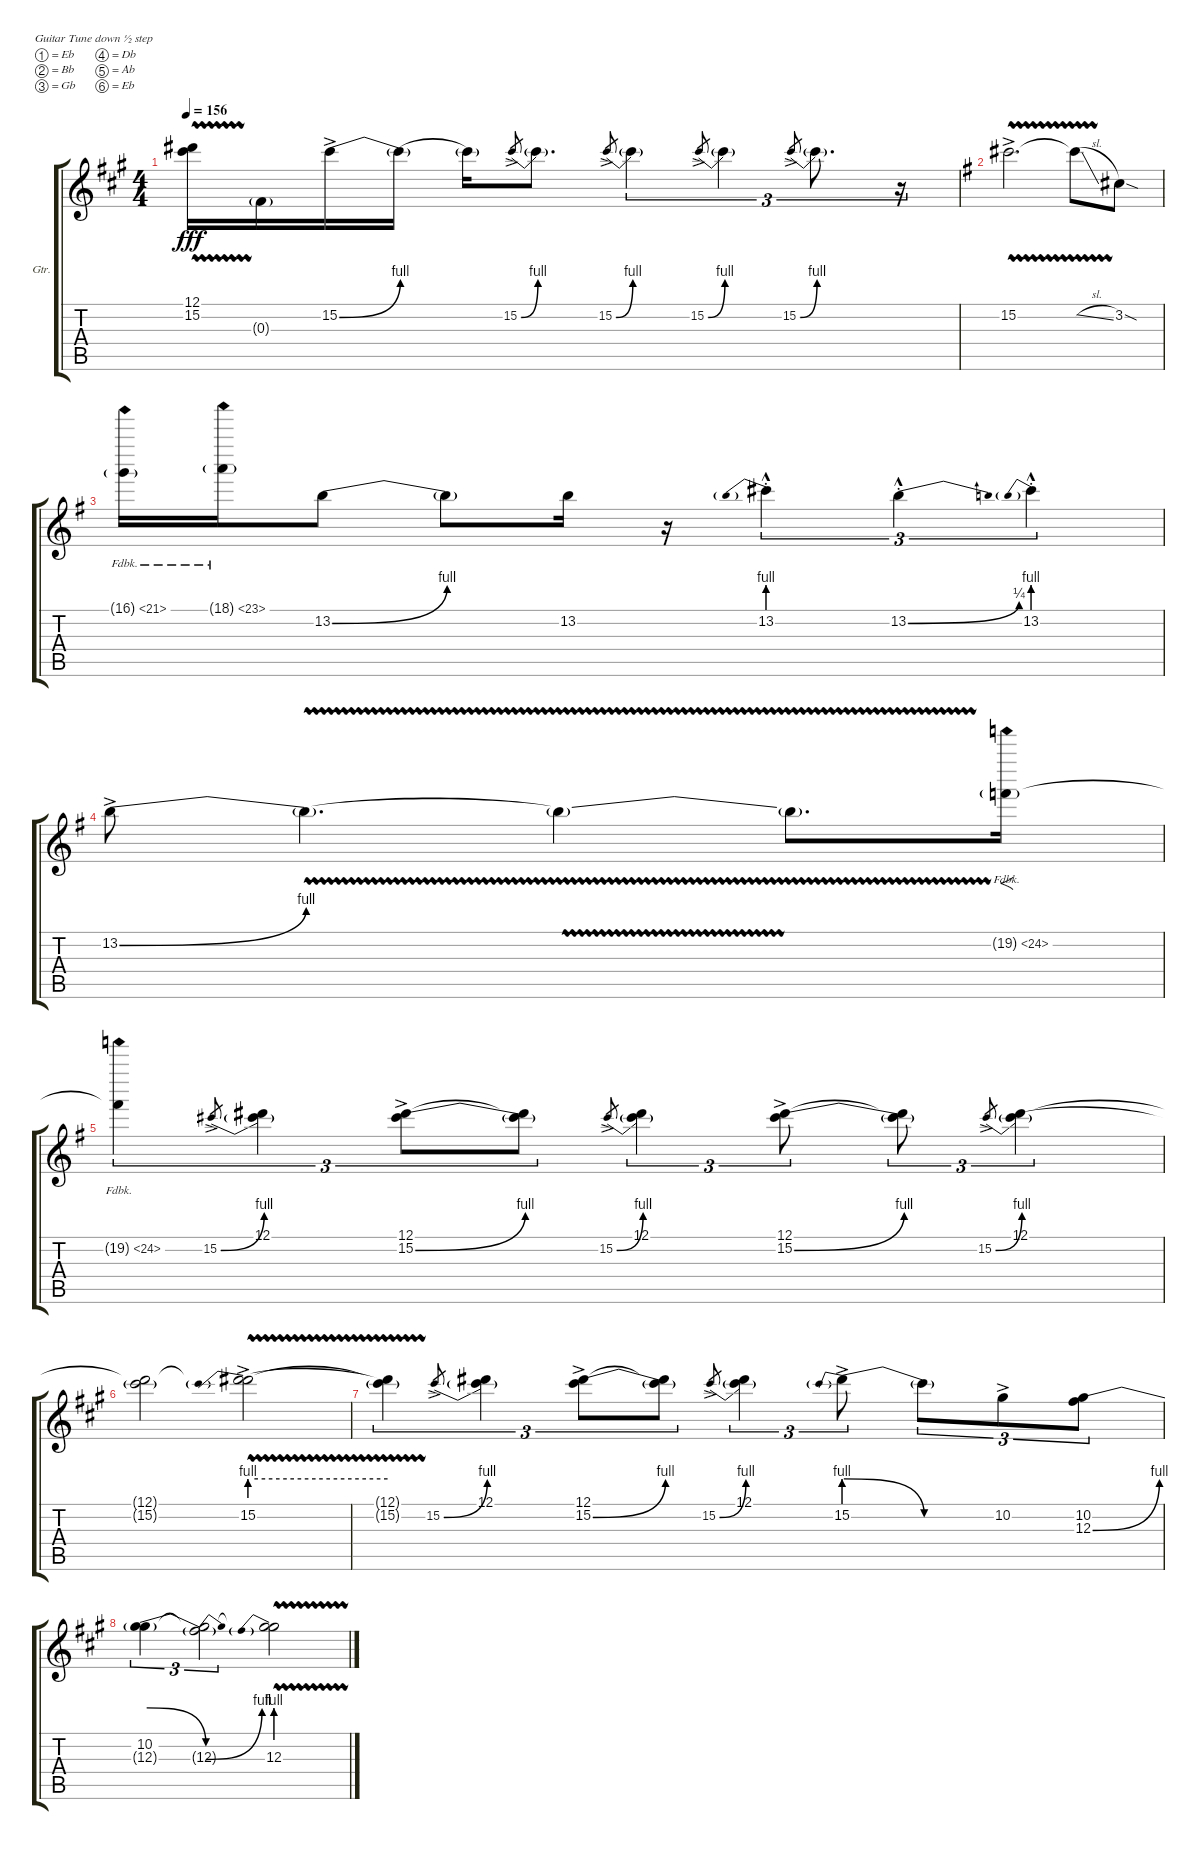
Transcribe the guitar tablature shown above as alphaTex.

\defaultSystemsLayout 4
\bracketExtendMode groupsimilarinstruments
\firstSystemTrackNameOrientation horizontal
\otherSystemsTrackNameOrientation horizontal
\track ("Guitar" "Gtr.") {instrument electricguitarclean}
\staff {score tabs}
\tuning (Eb4 Bb3 Gb3 Db3 Ab2 Eb2)
\ts (4 4)
\tempo 156
\clef g2
\ks a
(15.2{be (hold 0 0 60 0) vw t} 12.1{vw t}).16{dy fff} 0.3{g}.16 15.2{be (bend 15 0 59.4 4) ac}.16 15.2{be (hold 0 0 60 0) t}.16 15.2{be (hold 0 0 60 0) t}.16 15.2{be (bend 15 0 59.4 4) ac}.8{gr} 15.2{be (hold 0 0 60 0) t}.8{d} 15.2{be (bend 15 0 59.4 4) ac}.8{gr} 15.2{be (hold 0 0 60 0) t}.4{tu (3 2)} 15.2{be (bend 15 0 59.4 4) ac}.8{gr} 15.2{be (hold 0 0 60 0) t}.4{tu (3 2)} 15.2{be (bend 15 0 59.4 4) ac}.8{gr} 15.2{be (hold 0 0 60 0) t}.8{d tu (3 2)} r.16{tu (3 2)} |
\ks g
15.2{vw ac}.2{d} 15.2{sl t}.8 3.2{sod}.8 |
16.1{fh 5 g}.16 18.1{fh 5 g}.16 13.2{be (bend 20.4 0 59.4 4)}.8 13.2{be (hold 0 0 60 0) t}.8 13.2.16 r.16 13.2{be (prebend 0 4 60 4) hac st}.4{tu (3 2)} 13.2{be (bend 0 0 16.8 1) hac st}.4{tu (3 2)} 13.2{be (prebend 0 4 60 4) hac st}.4{tu (3 2)} |
13.2{be (bend 26.4 0 59.4 4) ac}.8 13.2{be (hold 0 0 60 0) vw t}.4{d} 13.2{vw t}.4 13.2{vw t}.8{d} 19.2{fh 5 g}.16{f} |
19.2{fh 5 t}.4{tu (3 2)} 15.2{be (bend 26.4 0 60 4) ac}.8{tu (3 2) gr} (15.2{be (hold 0 0 60 0) t} 12.1).4{tu (3 2)} (15.2{be (bend 26.4 0 60 4) ac} 12.1).8{tu (3 2)} (12.1{t} 15.2{be (hold 0 0 60 0) t}).8{tu (3 2)} 15.2{be (bend 26.4 0 60 4) ac}.8{tu (3 2) gr} (15.2{be (hold 0 0 60 0) t} 12.1).4{tu (3 2)} (15.2{be (bend 26.4 0 60 4) ac} 12.1).8{tu (3 2)} (12.1{t} 15.2{be (hold 0 0 60 0) t}).8{tu (3 2)} 15.2{be (bend 26.4 0 60 4) ac}.8{tu (3 2) gr} (15.2{be (hold 0 0 60 0) t} 12.1).4{tu (3 2)} |
\ks a
(15.2{be (hold 0 0 60 0) t} 12.1{t}).2 (12.1{vw t} 15.2{be (prebend 0 4 60 4) vw ac}).2 |
(12.1{vw t} 15.2{be (hold 0 0 60 0) vw t}).4{tu (3 2)} 15.2{be (bend 26.4 0 60 4) ac}.8{tu (3 2) gr} (15.2{be (hold 0 0 60 0) t} 12.1).4{tu (3 2)} (15.2{be (bend 26.4 0 60 4) ac} 12.1).8{tu (3 2)} (12.1{t} 15.2{be (hold 0 0 60 0) t}).8{tu (3 2)} 15.2{be (bend 26.4 0 60 4) ac}.8{tu (3 2) gr} (15.2{be (hold 0 0 60 0) t} 12.1).4{tu (3 2)} 15.2{be (prebendrelease 0 4 59.4 0) ac}.8{tu (3 2)} 15.2{be (hold 0 0 60 0) t}.8{tu (3 2)} 10.2{ac}.8{tu (3 2)} (10.2 12.3{be (bend 30 0 59.4 4)}).8{tu (3 2)} |
(10.2 12.3{be (release 0 4 59.4 0) t}).4{tu (3 2)} (10.2{t} 12.3{be (bend 21.599999999999998 0 59.4 4) t}).2{tu (3 2)} (10.2{vw t} 12.3{be (prebend 0 4 60 4)}).2
